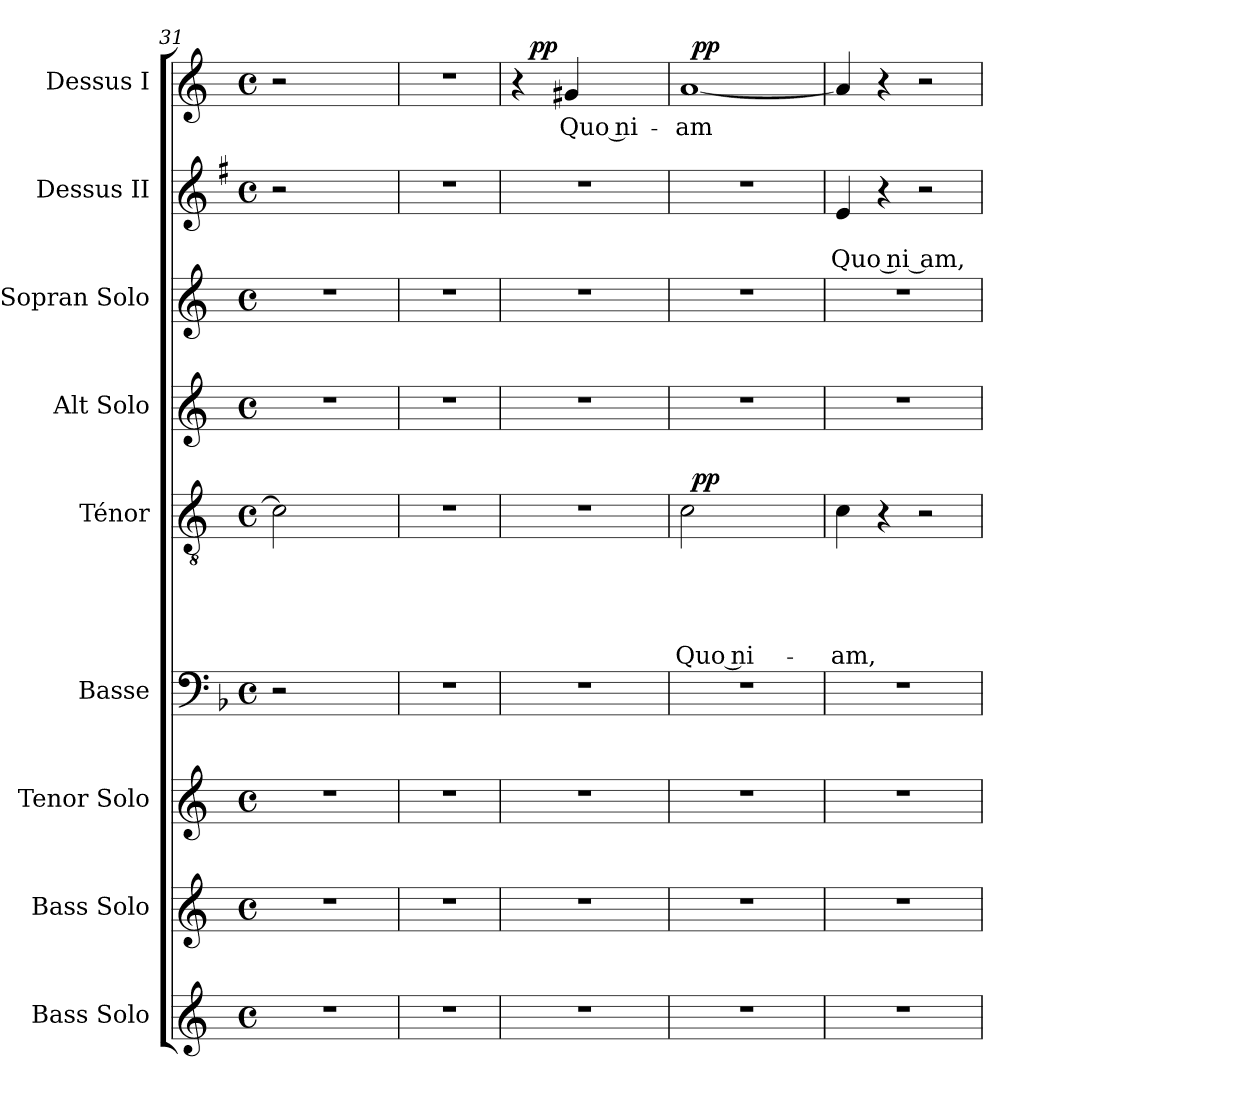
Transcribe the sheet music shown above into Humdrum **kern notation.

**kern	**kern	**kern	**kern	**kern	**text	**text	**text	**text	**text	**dynam	**kern	**kern	**kern	**text	**text	**kern	**text	**dynam
*part9	*part8	*part7	*part6	*part5	*part5	*part5	*part5	*part5	*part5	*part5	*part4	*part3	*part2	*part2	*part2	*part1	*part1	*part1
*staff9	*staff8	*staff7	*staff6	*staff5	*staff5	*staff5	*staff5	*staff5	*staff5	*staff5	*staff4	*staff3	*staff2	*staff2	*staff2	*staff1	*staff1	*staff1
*I"Bass Solo	*I"Bass Solo	*I"Tenor Solo	*I"Basse	*I"Ténor	*	*	*	*	*	*	*I"Alt Solo	*I"Sopran Solo	*I"Dessus II	*	*	*I"Dessus I	*	*
*	*	*	*I'Basse	*	*	*	*	*	*	*	*	*	*I'Dessus II	*	*	*I'Dessus I	*	*
*clefG2	*clefG2	*clefG2	*clefF4	*clefGv2	*	*	*	*	*	*	*clefG2	*clefG2	*clefG2	*	*	*clefG2	*	*
*ITrd7c12	*	*	*	*	*	*	*	*	*	*	*	*	*	*	*	*	*	*
*k[]	*k[]	*k[]	*k[b-]	*k[]	*	*	*	*	*	*	*k[]	*k[]	*k[f#]	*	*	*k[]	*	*
*C:	*C:	*C:	*F:	*C:	*	*	*	*	*	*	*C:	*C:	*G:	*	*	*C:	*	*
*M4/4	*M4/4	*M4/4	*M4/4	*M4/4	*	*	*	*	*	*	*M4/4	*M4/4	*M4/4	*	*	*M4/4	*	*
*met(c)	*met(c)	*met(c)	*met(c)	*met(c)	*	*	*	*	*	*	*met(c)	*met(c)	*met(c)	*	*	*met(c)	*	*
=31	=31	=31	=31	=31	=31	=31	=31	=31	=31	=31	=31	=31	=31	=31	=31	=31	=31	=31
1r	1r	1r	2r	2c\]	.	.	.	.	.	.	1r	1r	2r	.	.	2r	.	.
.	.	.	2ryy	2ryy	.	.	.	.	.	.	.	.	2ryy	.	.	2ryy	.	.
=32	=32	=32	=32	=32	=32	=32	=32	=32	=32	=32	=32	=32	=32	=32	=32	=32	=32	=32
1r	1r	1r	1r	1r	.	.	.	.	.	.	1r	1r	1r	.	.	1r	.	.
=33	=33	=33	=33	=33	=33	=33	=33	=33	=33	=33	=33	=33	=33	=33	=33	=33	=33	=33
!	!	!	!LO:N:vis=1	!LO:N:vis=1	!	!	!	!	!	!	!	!	!LO:N:vis=1	!	!	!	!	!
*	*	*	*	*	*	*	*	*	*	*	*	*	*	*	*	*^	*	*
1r	1r	1r	1r	1r	.	.	.	.	.	.	1r	1r	1r	.	.	4r	16ryy	.	.
!	!	!	!	!	!	!	!	!	!	!	!	!	!	!	!	!	!	!	!LO:DY:a
.	.	.	.	.	.	.	.	.	.	.	.	.	.	.	.	.	2...ryy	.	pp
!	!	!	!	!	!	!	!	!	!	!	!	!	!	!	!	!	!	!LO:LY:b:rj	!
.	.	.	.	.	.	.	.	.	.	.	.	.	.	.	.	4g#X/	.	Quo ni-	.
.	.	.	.	.	.	.	.	.	.	.	.	.	.	.	.	2ryy	.	.	.
=34	=34	=34	=34	=34	=34	=34	=34	=34	=34	=34	=34	=34	=34	=34	=34	=34	=34	=34	=34
!	!	!	!	!	!	!	!	!	!LO:LY:b	!	!	!	!	!	!	!	!	!LO:LY:b	!
*	*	*	*	*^	*	*	*	*	*	*	*	*	*	*	*	*	*	*	*
1r	1r	1r	1r	2c\	32ryy	.	.	.	.	Quo ni-	.	1r	1r	1r	.	.	[<1a	32ryy	-am	.
!	!	!	!	!	!	!	!	!	!	!	!LO:DY:a	!	!	!	!	!	!	!	!	!LO:DY:b
.	.	.	.	.	2ryy	.	.	.	.	.	pp	.	.	.	.	.	.	2ryy	.	pp
.	.	.	.	2ryy	.	.	.	.	.	.	.	.	.	.	.	.	.	.	.	.
.	.	.	.	.	4...ryy	.	.	.	.	.	.	.	.	.	.	.	.	4...ryy	.	.
=35	=35	=35	=35	=35	=35	=35	=35	=35	=35	=35	=35	=35	=35	=35	=35	=35	=35	=35	=35	=35
!	!	!	!	!	!	!	!	!	!	!LO:LY:b	!	!	!	!	!	!LO:LY:b:rj	!	!	!	!
*	*	*	*	*v	*v	*	*	*	*	*	*	*	*	*	*	*	*v	*v	*	*
1r	1r	1r	1r	4c\	.	.	.	.	-am,	.	1r	1r	4e/	.	Quo ni am,-	4a/]	.	.
.	.	.	.	4r	.	.	.	.	.	.	.	.	4r	.	.	4r	.	.
.	.	.	.	2r	.	.	.	.	.	.	.	.	2r	.	.	2r	.	.
=	=	=	=	=	=	=	=	=	=	=	=	=	=	=	=	=	=	=
*-	*-	*-	*-	*-	*-	*-	*-	*-	*-	*-	*-	*-	*-	*-	*-	*-	*-	*-
